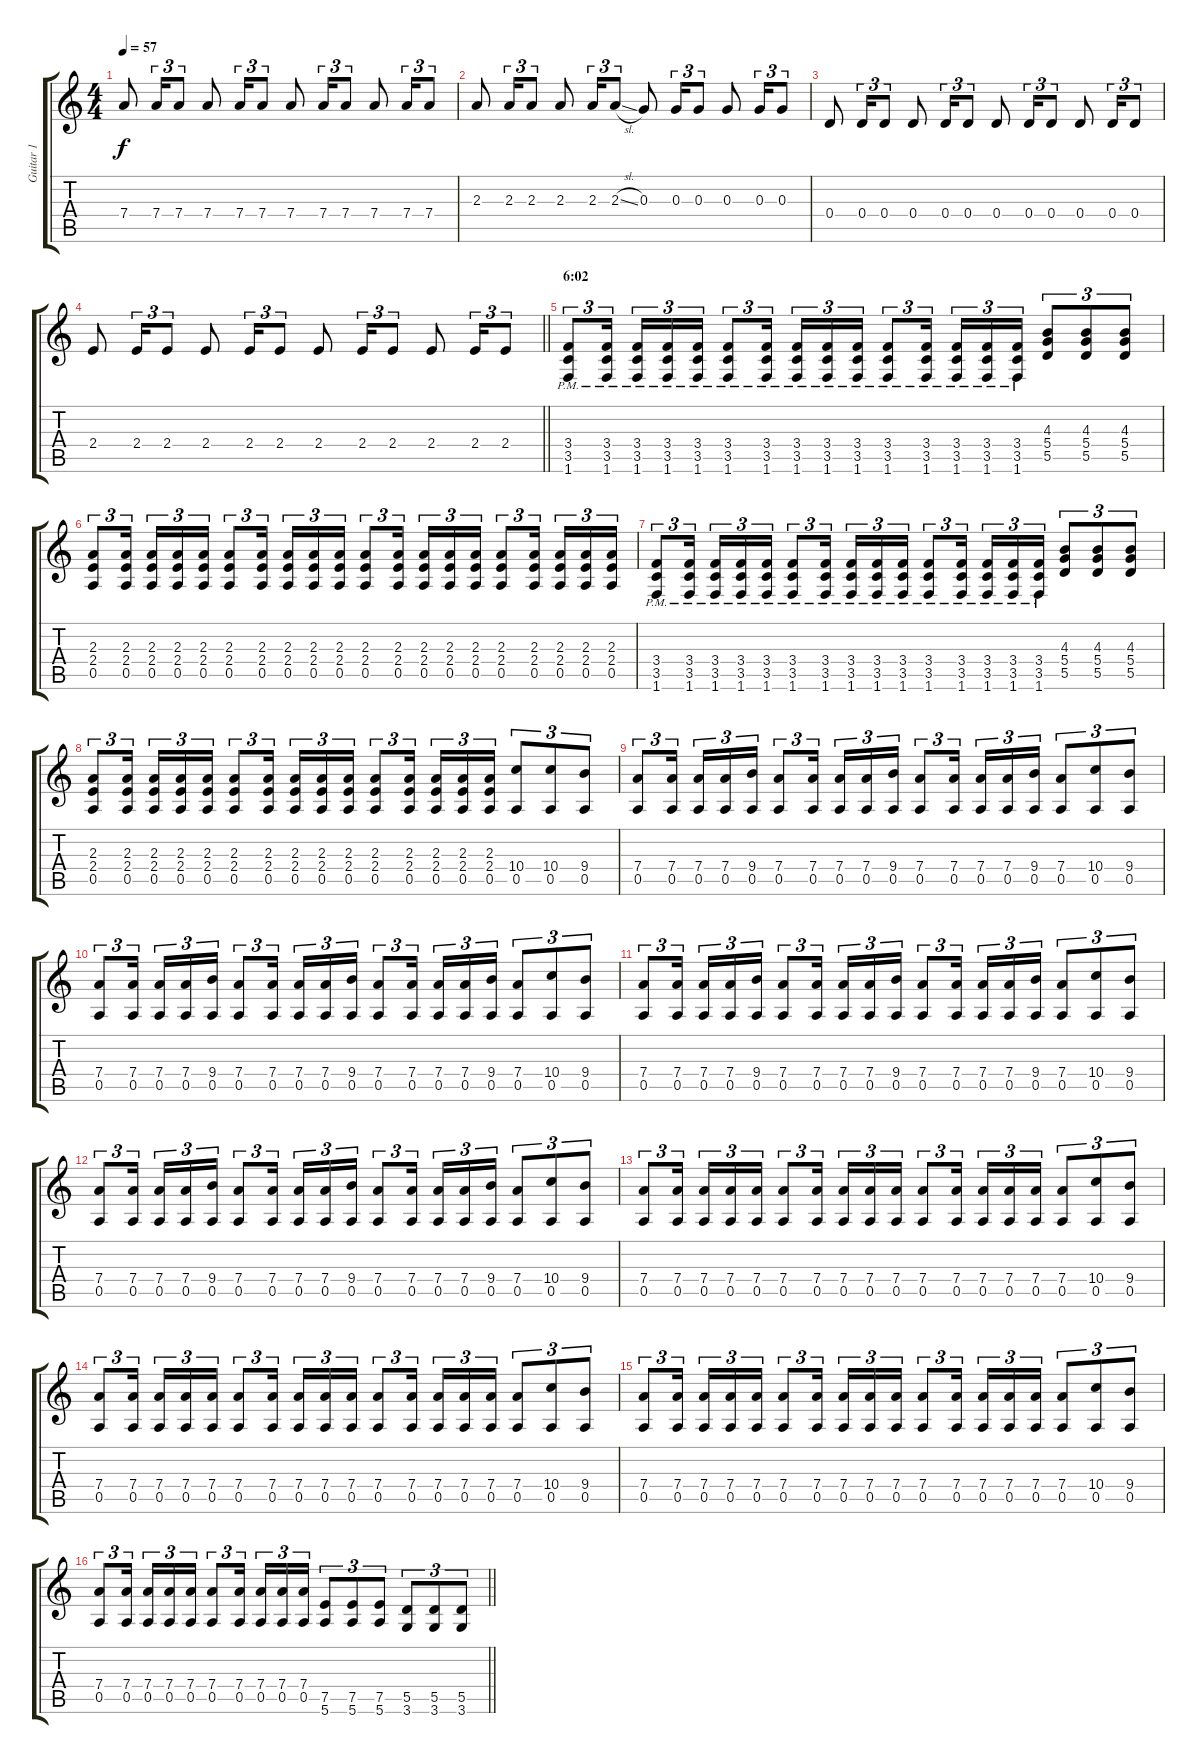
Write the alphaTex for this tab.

\track ("Guitar 1" "Guitar 1") {instrument acousticguitarsteel}
\staff {score tabs}
\tuning (E4 B3 G3 D3 A2 E2) {hide}
\ts (4 4)
\tempo 57
\clef g2
\ks c
7.4.8{dy f} 7.4.16{tu (3 2)} 7.4.8{tu (3 2)} 7.4.8 7.4.16{tu (3 2)} 7.4.8{tu (3 2)} 7.4.8 7.4.16{tu (3 2)} 7.4.8{tu (3 2)} 7.4.8 7.4.16{tu (3 2)} 7.4.8{tu (3 2)} |
2.3.8 2.3.16{tu (3 2)} 2.3.8{tu (3 2)} 2.3.8 2.3.16{tu (3 2)} 2.3{sl}.8{tu (3 2)} 0.3.8 0.3.16{tu (3 2)} 0.3.8{tu (3 2)} 0.3.8 0.3.16{tu (3 2)} 0.3.8{tu (3 2)} |
0.4.8 0.4.16{tu (3 2)} 0.4.8{tu (3 2)} 0.4.8 0.4.16{tu (3 2)} 0.4.8{tu (3 2)} 0.4.8 0.4.16{tu (3 2)} 0.4.8{tu (3 2)} 0.4.8 0.4.16{tu (3 2)} 0.4.8{tu (3 2)} |
\barLineRight lightlight
2.4.8 2.4.16{tu (3 2)} 2.4.8{tu (3 2)} 2.4.8 2.4.16{tu (3 2)} 2.4.8{tu (3 2)} 2.4.8 2.4.16{tu (3 2)} 2.4.8{tu (3 2)} 2.4.8 2.4.16{tu (3 2)} 2.4.8{tu (3 2)} |
\section ("" "6:02")
(3.4{pm} 3.5{pm} 1.6{pm}).8{tu (3 2)} (3.4{pm} 3.5{pm} 1.6{pm}).16{tu (3 2) beam splitsecondary} (3.4{pm} 3.5{pm} 1.6{pm}).16{tu (3 2)} (3.4{pm} 3.5{pm} 1.6{pm}).16{tu (3 2)} (3.4{pm} 3.5{pm} 1.6{pm}).16{tu (3 2)} (3.4{pm} 3.5{pm} 1.6{pm}).8{tu (3 2)} (3.4{pm} 3.5{pm} 1.6{pm}).16{tu (3 2) beam splitsecondary} (3.4{pm} 3.5{pm} 1.6{pm}).16{tu (3 2)} (3.4{pm} 3.5{pm} 1.6{pm}).16{tu (3 2)} (3.4{pm} 3.5{pm} 1.6{pm}).16{tu (3 2)} (3.4{pm} 3.5{pm} 1.6{pm}).8{tu (3 2)} (3.4{pm} 3.5{pm} 1.6{pm}).16{tu (3 2) beam splitsecondary} (3.4{pm} 3.5{pm} 1.6{pm}).16{tu (3 2)} (3.4{pm} 3.5{pm} 1.6{pm}).16{tu (3 2)} (3.4{pm} 3.5{pm} 1.6{pm}).16{tu (3 2)} (4.3 5.4 5.5).8{tu (3 2)} (4.3 5.4 5.5).8{tu (3 2)} (4.3 5.4 5.5).8{tu (3 2)} |
(2.3 2.4 0.5).8{tu (3 2)} (2.3 2.4 0.5).16{tu (3 2) beam splitsecondary} (2.3 2.4 0.5).16{tu (3 2)} (2.3 2.4 0.5).16{tu (3 2)} (2.3 2.4 0.5).16{tu (3 2)} (2.3 2.4 0.5).8{tu (3 2)} (2.3 2.4 0.5).16{tu (3 2) beam splitsecondary} (2.3 2.4 0.5).16{tu (3 2)} (2.3 2.4 0.5).16{tu (3 2)} (2.3 2.4 0.5).16{tu (3 2)} (2.3 2.4 0.5).8{tu (3 2)} (2.3 2.4 0.5).16{tu (3 2) beam splitsecondary} (2.3 2.4 0.5).16{tu (3 2)} (2.3 2.4 0.5).16{tu (3 2)} (2.3 2.4 0.5).16{tu (3 2)} (2.3 2.4 0.5).8{tu (3 2)} (2.3 2.4 0.5).16{tu (3 2) beam splitsecondary} (2.3 2.4 0.5).16{tu (3 2)} (2.3 2.4 0.5).16{tu (3 2)} (2.3 2.4 0.5).16{tu (3 2)} |
(3.4{pm} 3.5{pm} 1.6{pm}).8{tu (3 2)} (3.4{pm} 3.5{pm} 1.6{pm}).16{tu (3 2) beam splitsecondary} (3.4{pm} 3.5{pm} 1.6{pm}).16{tu (3 2)} (3.4{pm} 3.5{pm} 1.6{pm}).16{tu (3 2)} (3.4{pm} 3.5{pm} 1.6{pm}).16{tu (3 2)} (3.4{pm} 3.5{pm} 1.6{pm}).8{tu (3 2)} (3.4{pm} 3.5{pm} 1.6{pm}).16{tu (3 2) beam splitsecondary} (3.4{pm} 3.5{pm} 1.6{pm}).16{tu (3 2)} (3.4{pm} 3.5{pm} 1.6{pm}).16{tu (3 2)} (3.4{pm} 3.5{pm} 1.6{pm}).16{tu (3 2)} (3.4{pm} 3.5{pm} 1.6{pm}).8{tu (3 2)} (3.4{pm} 3.5{pm} 1.6{pm}).16{tu (3 2) beam splitsecondary} (3.4{pm} 3.5{pm} 1.6{pm}).16{tu (3 2)} (3.4{pm} 3.5{pm} 1.6{pm}).16{tu (3 2)} (3.4{pm} 3.5{pm} 1.6{pm}).16{tu (3 2)} (4.3 5.4 5.5).8{tu (3 2)} (4.3 5.4 5.5).8{tu (3 2)} (4.3 5.4 5.5).8{tu (3 2)} |
(2.3 2.4 0.5).8{tu (3 2)} (2.3 2.4 0.5).16{tu (3 2) beam splitsecondary} (2.3 2.4 0.5).16{tu (3 2)} (2.3 2.4 0.5).16{tu (3 2)} (2.3 2.4 0.5).16{tu (3 2)} (2.3 2.4 0.5).8{tu (3 2)} (2.3 2.4 0.5).16{tu (3 2) beam splitsecondary} (2.3 2.4 0.5).16{tu (3 2)} (2.3 2.4 0.5).16{tu (3 2)} (2.3 2.4 0.5).16{tu (3 2)} (2.3 2.4 0.5).8{tu (3 2)} (2.3 2.4 0.5).16{tu (3 2) beam splitsecondary} (2.3 2.4 0.5).16{tu (3 2)} (2.3 2.4 0.5).16{tu (3 2)} (2.3 2.4 0.5).16{tu (3 2)} (10.4 0.5).8{tu (3 2)} (10.4 0.5).8{tu (3 2)} (9.4 0.5).8{tu (3 2)} |
(7.4 0.5).8{tu (3 2)} (7.4 0.5).16{tu (3 2) beam splitsecondary} (7.4 0.5).16{tu (3 2)} (7.4 0.5).16{tu (3 2)} (9.4 0.5).16{tu (3 2)} (7.4 0.5).8{tu (3 2)} (7.4 0.5).16{tu (3 2) beam splitsecondary} (7.4 0.5).16{tu (3 2)} (7.4 0.5).16{tu (3 2)} (9.4 0.5).16{tu (3 2)} (7.4 0.5).8{tu (3 2)} (7.4 0.5).16{tu (3 2) beam splitsecondary} (7.4 0.5).16{tu (3 2)} (7.4 0.5).16{tu (3 2)} (9.4 0.5).16{tu (3 2)} (7.4 0.5).8{tu (3 2)} (10.4 0.5).8{tu (3 2)} (9.4 0.5).8{tu (3 2)} |
(7.4 0.5).8{tu (3 2)} (7.4 0.5).16{tu (3 2) beam splitsecondary} (7.4 0.5).16{tu (3 2)} (7.4 0.5).16{tu (3 2)} (9.4 0.5).16{tu (3 2)} (7.4 0.5).8{tu (3 2)} (7.4 0.5).16{tu (3 2) beam splitsecondary} (7.4 0.5).16{tu (3 2)} (7.4 0.5).16{tu (3 2)} (9.4 0.5).16{tu (3 2)} (7.4 0.5).8{tu (3 2)} (7.4 0.5).16{tu (3 2) beam splitsecondary} (7.4 0.5).16{tu (3 2)} (7.4 0.5).16{tu (3 2)} (9.4 0.5).16{tu (3 2)} (7.4 0.5).8{tu (3 2)} (10.4 0.5).8{tu (3 2)} (9.4 0.5).8{tu (3 2)} |
(7.4 0.5).8{tu (3 2)} (7.4 0.5).16{tu (3 2) beam splitsecondary} (7.4 0.5).16{tu (3 2)} (7.4 0.5).16{tu (3 2)} (9.4 0.5).16{tu (3 2)} (7.4 0.5).8{tu (3 2)} (7.4 0.5).16{tu (3 2) beam splitsecondary} (7.4 0.5).16{tu (3 2)} (7.4 0.5).16{tu (3 2)} (9.4 0.5).16{tu (3 2)} (7.4 0.5).8{tu (3 2)} (7.4 0.5).16{tu (3 2) beam splitsecondary} (7.4 0.5).16{tu (3 2)} (7.4 0.5).16{tu (3 2)} (9.4 0.5).16{tu (3 2)} (7.4 0.5).8{tu (3 2)} (10.4 0.5).8{tu (3 2)} (9.4 0.5).8{tu (3 2)} |
(7.4 0.5).8{tu (3 2)} (7.4 0.5).16{tu (3 2) beam splitsecondary} (7.4 0.5).16{tu (3 2)} (7.4 0.5).16{tu (3 2)} (9.4 0.5).16{tu (3 2)} (7.4 0.5).8{tu (3 2)} (7.4 0.5).16{tu (3 2) beam splitsecondary} (7.4 0.5).16{tu (3 2)} (7.4 0.5).16{tu (3 2)} (9.4 0.5).16{tu (3 2)} (7.4 0.5).8{tu (3 2)} (7.4 0.5).16{tu (3 2) beam splitsecondary} (7.4 0.5).16{tu (3 2)} (7.4 0.5).16{tu (3 2)} (9.4 0.5).16{tu (3 2)} (7.4 0.5).8{tu (3 2)} (10.4 0.5).8{tu (3 2)} (9.4 0.5).8{tu (3 2)} |
(7.4 0.5).8{tu (3 2)} (7.4 0.5).16{tu (3 2) beam splitsecondary} (7.4 0.5).16{tu (3 2)} (7.4 0.5).16{tu (3 2)} (7.4 0.5).16{tu (3 2)} (7.4 0.5).8{tu (3 2)} (7.4 0.5).16{tu (3 2) beam splitsecondary} (7.4 0.5).16{tu (3 2)} (7.4 0.5).16{tu (3 2)} (7.4 0.5).16{tu (3 2)} (7.4 0.5).8{tu (3 2)} (7.4 0.5).16{tu (3 2) beam splitsecondary} (7.4 0.5).16{tu (3 2)} (7.4 0.5).16{tu (3 2)} (7.4 0.5).16{tu (3 2)} (7.4 0.5).8{tu (3 2)} (10.4 0.5).8{tu (3 2)} (9.4 0.5).8{tu (3 2)} |
(7.4 0.5).8{tu (3 2)} (7.4 0.5).16{tu (3 2) beam splitsecondary} (7.4 0.5).16{tu (3 2)} (7.4 0.5).16{tu (3 2)} (7.4 0.5).16{tu (3 2)} (7.4 0.5).8{tu (3 2)} (7.4 0.5).16{tu (3 2) beam splitsecondary} (7.4 0.5).16{tu (3 2)} (7.4 0.5).16{tu (3 2)} (7.4 0.5).16{tu (3 2)} (7.4 0.5).8{tu (3 2)} (7.4 0.5).16{tu (3 2) beam splitsecondary} (7.4 0.5).16{tu (3 2)} (7.4 0.5).16{tu (3 2)} (7.4 0.5).16{tu (3 2)} (7.4 0.5).8{tu (3 2)} (10.4 0.5).8{tu (3 2)} (9.4 0.5).8{tu (3 2)} |
(7.4 0.5).8{tu (3 2)} (7.4 0.5).16{tu (3 2) beam splitsecondary} (7.4 0.5).16{tu (3 2)} (7.4 0.5).16{tu (3 2)} (7.4 0.5).16{tu (3 2)} (7.4 0.5).8{tu (3 2)} (7.4 0.5).16{tu (3 2) beam splitsecondary} (7.4 0.5).16{tu (3 2)} (7.4 0.5).16{tu (3 2)} (7.4 0.5).16{tu (3 2)} (7.4 0.5).8{tu (3 2)} (7.4 0.5).16{tu (3 2) beam splitsecondary} (7.4 0.5).16{tu (3 2)} (7.4 0.5).16{tu (3 2)} (7.4 0.5).16{tu (3 2)} (7.4 0.5).8{tu (3 2)} (10.4 0.5).8{tu (3 2)} (9.4 0.5).8{tu (3 2)} |
\barLineRight lightlight
(7.4 0.5).8{tu (3 2)} (7.4 0.5).16{tu (3 2) beam splitsecondary} (7.4 0.5).16{tu (3 2)} (7.4 0.5).16{tu (3 2)} (7.4 0.5).16{tu (3 2)} (7.4 0.5).8{tu (3 2)} (7.4 0.5).16{tu (3 2) beam splitsecondary} (7.4 0.5).16{tu (3 2)} (7.4 0.5).16{tu (3 2)} (7.4 0.5).16{tu (3 2)} (7.5 5.6).8{tu (3 2)} (7.5 5.6).8{tu (3 2)} (7.5 5.6).8{tu (3 2)} (5.5 3.6).8{tu (3 2)} (5.5 3.6).8{tu (3 2)} (5.5 3.6).8{tu (3 2)}
